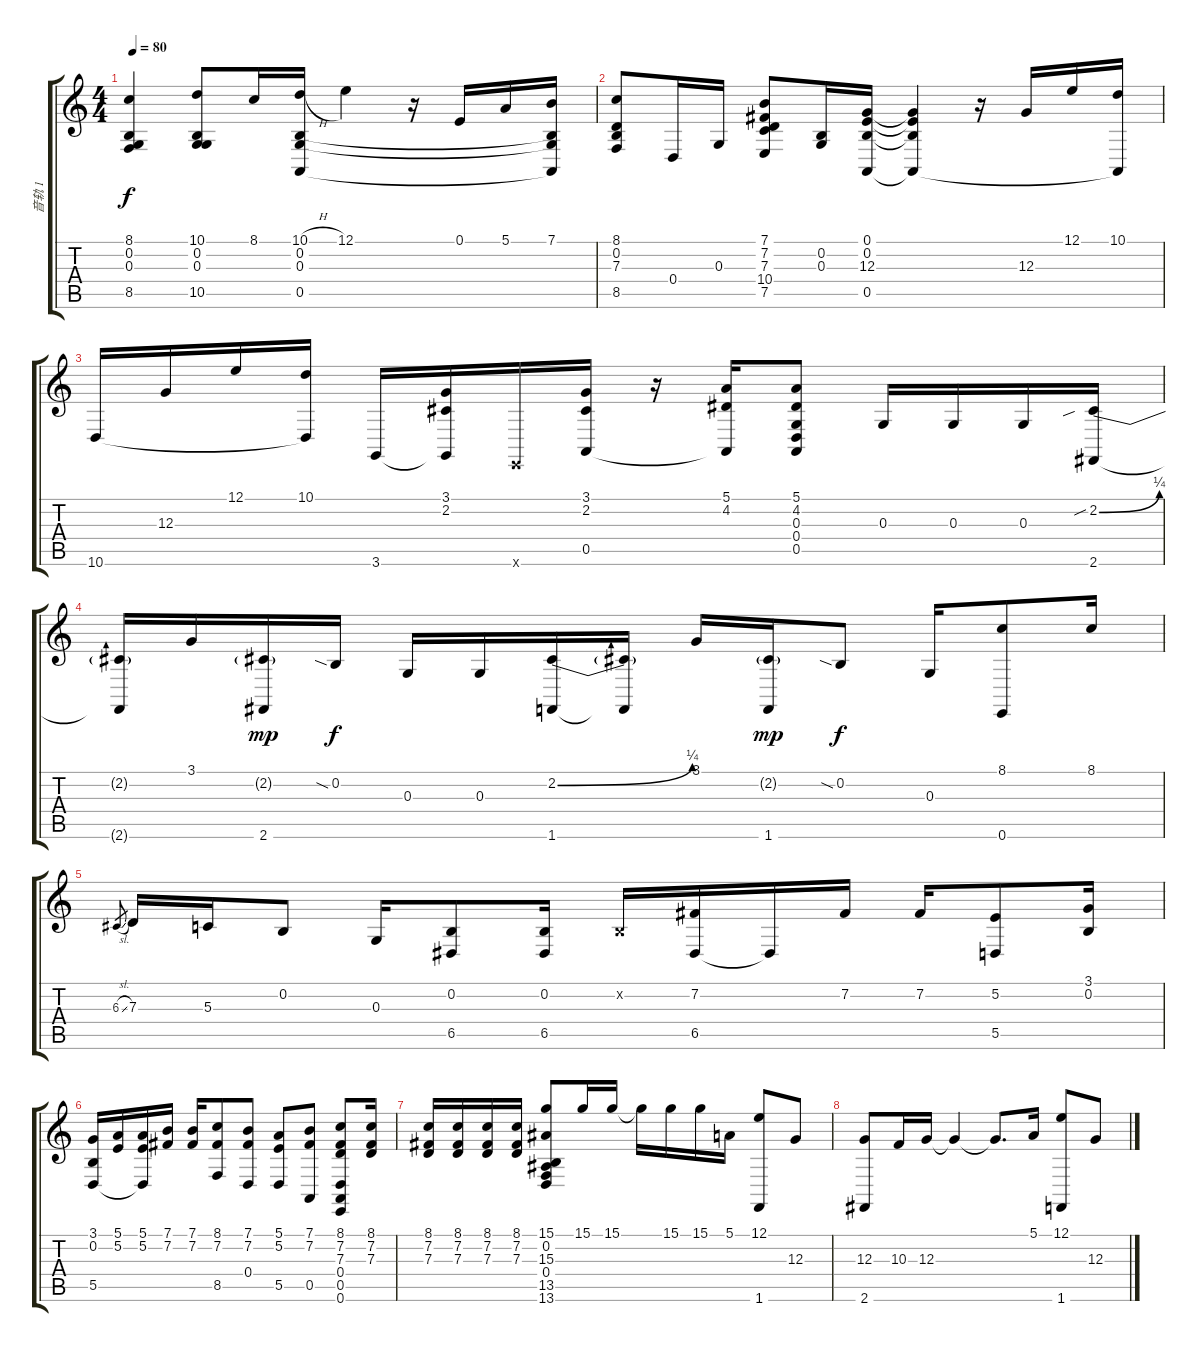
\track ("音轨 1" "音轨 1") {instrument acousticgrandpiano}
\staff {score tabs}
\tuning (E4 B3 G3 D3 A2 E2) {hide}
\ts (4 4)
\tempo 80
\clef g2
\ks c
(8.1 0.2 0.3 8.5).4{dy f} (10.1 0.2 0.3 10.5).8 8.1.16 (10.1{h} 0.2 0.3 0.5).16 12.1.4 r.16 0.1.16 5.1.16 (7.1 0.2{t} 0.3{t} 0.5{t}).16 |
(8.1 0.2 7.3 8.5).8 0.4.16 0.3.16 (7.1 7.2 7.3 10.4 7.5).8 (0.2 0.3).16 (0.1 0.2 12.3 0.5).16 (0.1{t} 0.2{t} 12.3{t} 0.5{t}).4 r.16 12.3.16 12.1.16 (10.1 0.5{t}).16 |
10.6.16 12.3.16 12.1.16 (10.1 10.6{t}).16 3.6.16 (3.1 2.2 3.6{t}).16 0.6{x}.16 (3.1 2.2 0.5).16 r.16 (5.1 4.2 0.5{t}).16 (5.1 4.2 0.3 0.4 0.5).8 0.3.16 0.3.16 0.3.16 (2.2{be (bend 0 0 60 1) sib} 2.6).16 |
(2.2{t} 2.6{t}).16 3.1.16 (2.2{g} 2.6).16{dy mp} 0.2{sia}.16{dy f} 0.3.16 0.3.16 (2.2{be (bend 0 0 60 1)} 1.6).16 (2.2{t} 1.6{t}).16 3.1.16 (2.2{g} 1.6).16{dy mp} 0.2{sia}.8{dy f} 0.3.16 (8.1 0.6).8 8.1.16 |
6.3{sl}.8{gr} 7.3.16 5.3.16 0.2.8 0.3.16 (0.2 6.5).8 (0.2 6.5).16 0.2{x}.16 (7.2 6.5).16 6.5{t}.16 7.2.16 7.2.16 (5.2 5.5).8 (3.1 0.2).16 |
(3.1 0.2 5.5).16 (5.1 5.2).16 (5.1 5.2 5.5{t}).16 (7.1 7.2).16 (7.1 7.2).16 (8.1 7.2 8.5).8 (7.1 7.2 0.4).8 (5.1 5.2 5.5).8 (7.1 7.2 0.5).8 (8.1 7.2 7.3 0.4 0.5 0.6).8 (8.1 7.2 7.3).16 |
(8.1 7.2 7.3).16 (8.1 7.2 7.3).16 (8.1 7.2 7.3).16 (8.1 7.2 7.3).16 (15.1 0.2 15.3 0.4 13.5 13.6).8 15.1.16 15.1.16 15.1{t}.16 15.1.16 15.1.16 5.1.16 (12.1 1.6).8 12.3.8 |
(12.3 2.6).8 10.3.16 12.3.16 12.3{t}.4 12.3{t}.8{d} 5.1.16 (12.1 1.6).8 12.3.8
